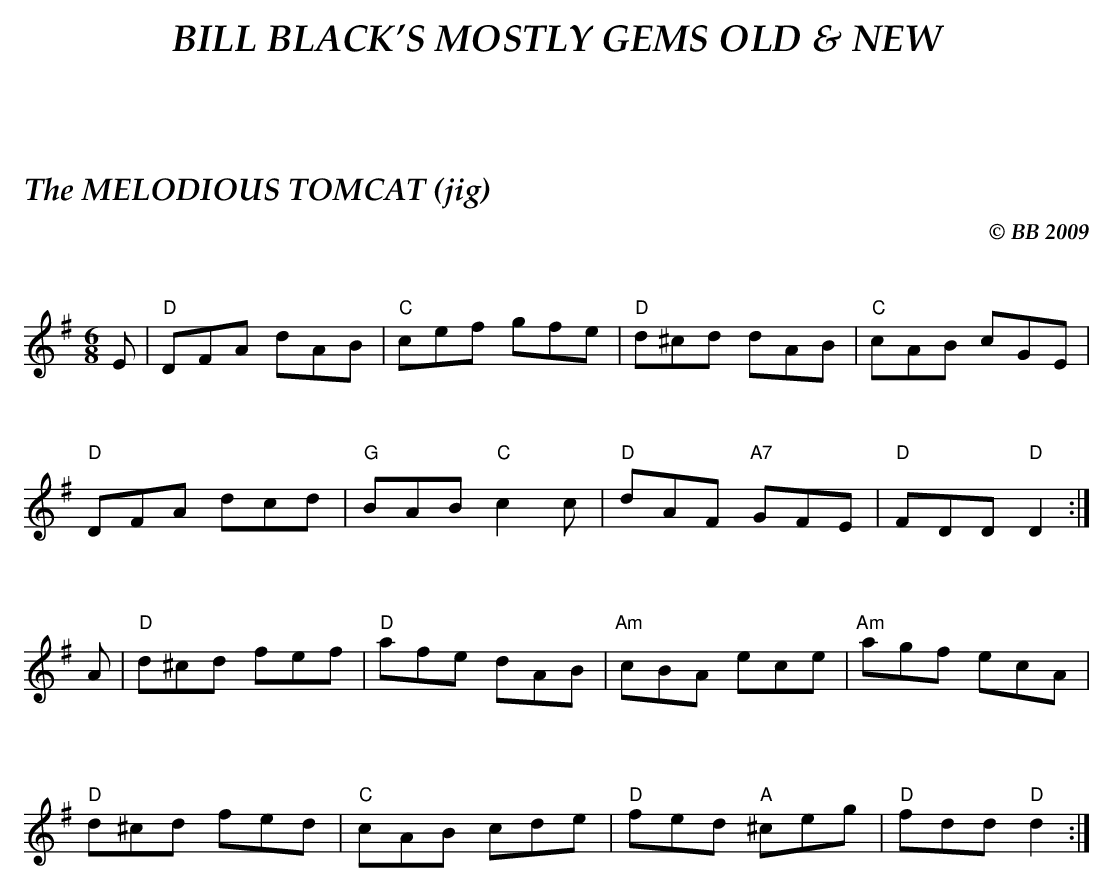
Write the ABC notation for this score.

X:1
T:MELODIOUS TOMCAT (jig), The
C:© BB 2009
L:1/8
M:6/8
Q:1/4=160
K:Dmix
E|"D"DFA dAB|"C"cef gfe|"D" d^cd dAB|"C" cAB cGE|
"D" DFA dcd|"G" BAB "C"c2c|"D"dAF "A7"GFE|"D" FDD "D"D2 :|
A|"D" d^cd fef|"D"afe dAB|"Am"cBA ece| "Am"agf ecA|
"D" d^cd fed|"C"cAB cde|"D" fed "A"^ceg|"D"fdd "D"d2 :|
